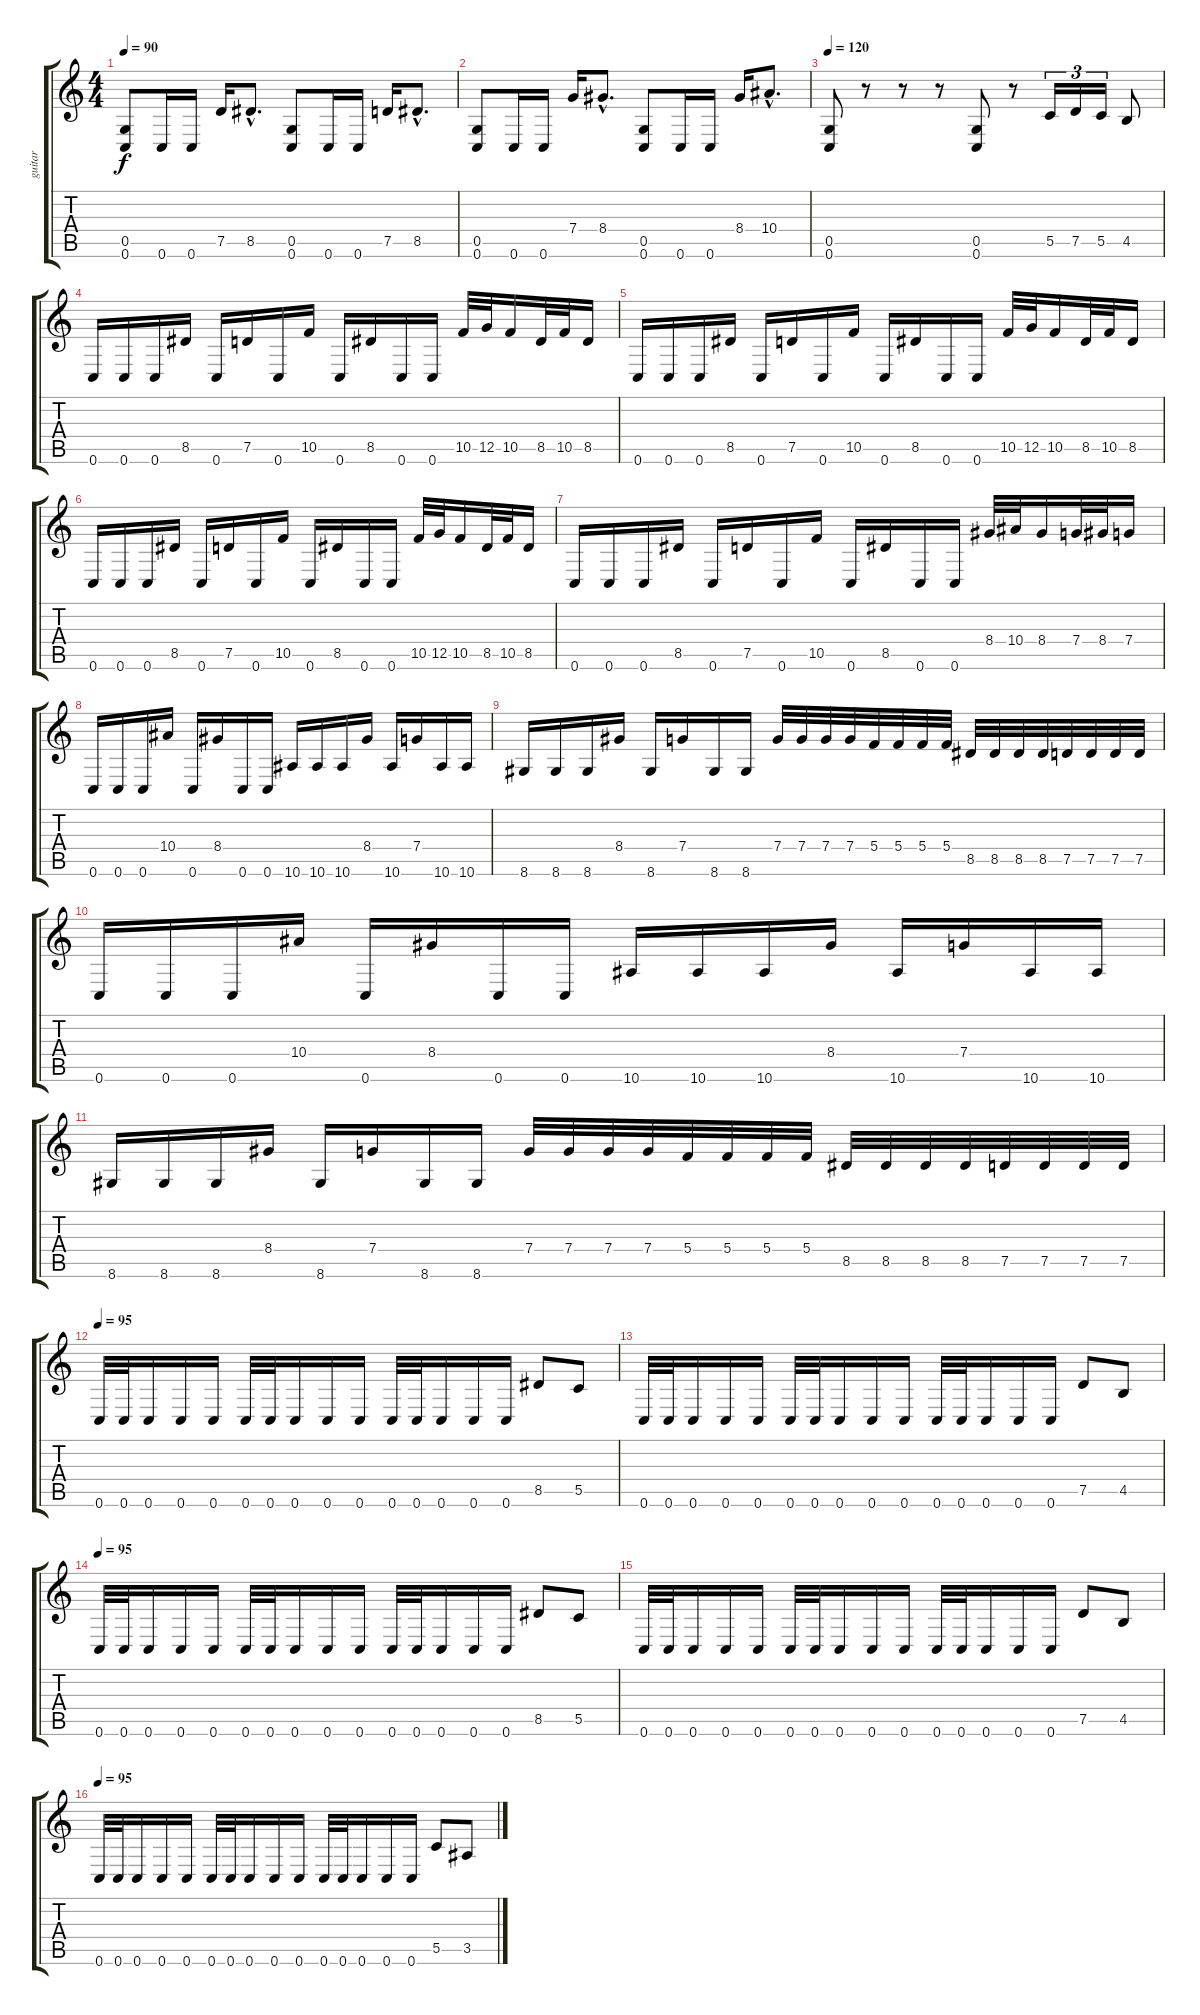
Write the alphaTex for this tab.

\track ("guitar" "guitar") {instrument distortionguitar}
\staff {score tabs}
\tuning (D4 A3 F3 C3 G2 C2) {hide}
\ts (4 4)
\tempo 90
\clef g2
\ks c
(0.5 0.6).8{dy f} 0.6.16 0.6.16 7.5.16 8.5{hac}.8{d} (0.5 0.6).8 0.6.16 0.6.16 7.5.16 8.5{hac}.8{d} |
(0.5 0.6).8 0.6.16 0.6.16 7.4.16 8.4{hac}.8{d} (0.5 0.6).8 0.6.16 0.6.16 8.4.16 10.4{hac}.8{d} |
\tempo 120
(0.5 0.6).8 r.8 r.8 r.8 (0.5 0.6).8 r.8 5.5.16{tu (3 2)} 7.5.16{tu (3 2)} 5.5.16{tu (3 2)} 4.5.8 |
0.6.16 0.6.16 0.6.16 8.5.16 0.6.16 7.5.16 0.6.16 10.5.16 0.6.16 8.5.16 0.6.16 0.6.16 10.5.32 12.5.32 10.5.16 8.5.32 10.5.32 8.5.16 |
0.6.16 0.6.16 0.6.16 8.5.16 0.6.16 7.5.16 0.6.16 10.5.16 0.6.16 8.5.16 0.6.16 0.6.16 10.5.32 12.5.32 10.5.16 8.5.32 10.5.32 8.5.16 |
0.6.16 0.6.16 0.6.16 8.5.16 0.6.16 7.5.16 0.6.16 10.5.16 0.6.16 8.5.16 0.6.16 0.6.16 10.5.32 12.5.32 10.5.16 8.5.32 10.5.32 8.5.16 |
0.6.16 0.6.16 0.6.16 8.5.16 0.6.16 7.5.16 0.6.16 10.5.16 0.6.16 8.5.16 0.6.16 0.6.16 8.4.32 10.4.32 8.4.16 7.4.32 8.4.32 7.4.16 |
0.6.16 0.6.16 0.6.16 10.4.16 0.6.16 8.4.16 0.6.16 0.6.16 10.6.16 10.6.16 10.6.16 8.4.16 10.6.16 7.4.16 10.6.16 10.6.16 |
8.6.16 8.6.16 8.6.16 8.4.16 8.6.16 7.4.16 8.6.16 8.6.16 7.4.32 7.4.32 7.4.32 7.4.32 5.4.32 5.4.32 5.4.32 5.4.32 8.5.32 8.5.32 8.5.32 8.5.32 7.5.32 7.5.32 7.5.32 7.5.32 |
0.6.16 0.6.16 0.6.16 10.4.16 0.6.16 8.4.16 0.6.16 0.6.16 10.6.16 10.6.16 10.6.16 8.4.16 10.6.16 7.4.16 10.6.16 10.6.16 |
8.6.16 8.6.16 8.6.16 8.4.16 8.6.16 7.4.16 8.6.16 8.6.16 7.4.32 7.4.32 7.4.32 7.4.32 5.4.32 5.4.32 5.4.32 5.4.32 8.5.32 8.5.32 8.5.32 8.5.32 7.5.32 7.5.32 7.5.32 7.5.32 |
\tempo 95
0.6.32 0.6.32 0.6.16 0.6.16 0.6.16 0.6.32 0.6.32 0.6.16 0.6.16 0.6.16 0.6.32 0.6.32 0.6.16 0.6.16 0.6.16 8.5.8 5.5.8 |
0.6.32 0.6.32 0.6.16 0.6.16 0.6.16 0.6.32 0.6.32 0.6.16 0.6.16 0.6.16 0.6.32 0.6.32 0.6.16 0.6.16 0.6.16 7.5.8 4.5.8 |
\tempo 95
0.6.32 0.6.32 0.6.16 0.6.16 0.6.16 0.6.32 0.6.32 0.6.16 0.6.16 0.6.16 0.6.32 0.6.32 0.6.16 0.6.16 0.6.16 8.5.8 5.5.8 |
0.6.32 0.6.32 0.6.16 0.6.16 0.6.16 0.6.32 0.6.32 0.6.16 0.6.16 0.6.16 0.6.32 0.6.32 0.6.16 0.6.16 0.6.16 7.5.8 4.5.8 |
\tempo 95
0.6.32 0.6.32 0.6.16 0.6.16 0.6.16 0.6.32 0.6.32 0.6.16 0.6.16 0.6.16 0.6.32 0.6.32 0.6.16 0.6.16 0.6.16 5.5.8 3.5.8
